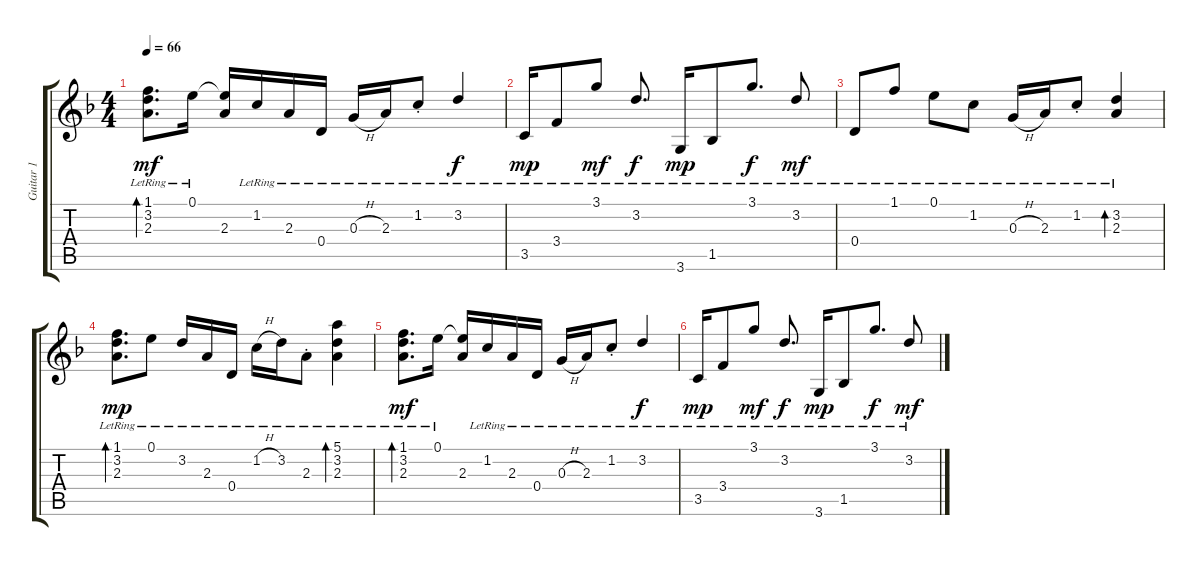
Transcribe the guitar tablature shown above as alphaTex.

\track ("Guitar 1" "Guitar 1") {instrument electricguitarclean}
\staff {score tabs}
\tuning (E4 B3 G3 D3 A2 E2) {hide}
\ts (4 4)
\tempo 66
\clef g2
\ks dminor
(1.1 3.2 2.3{lr}).8{d bd 240 dy mf} 0.1{lr}.16 (0.1{t} 2.3).16 1.2{lr}.16 2.3{lr}.16 0.4{lr}.16 0.3{h lr}.16 2.3{lr}.16 1.2{st lr}.8 3.2{lr}.4{dy f beam Up} |
3.5{lr}.16{dy mp beam Up} 3.4{lr}.8{beam Up} 3.1{lr}.8{dy mf beam Up} 3.2{lr}.8{d dy f beam Up} 3.6{lr}.16{dy mp} 1.5{lr}.8 3.1{lr}.8{d dy f} 3.2{lr}.8{dy mf beam Up} |
0.4{lr}.8 1.1{lr}.8 0.1{lr}.8 1.2{lr}.8 0.3{h lr}.16 2.3{lr}.16 1.2{st lr}.8 (3.2 2.3{lr}).4{bd 120 beam Up} |
(1.1 3.2 2.3{lr}).8{d bd 240 dy mp} 0.1{lr}.8 3.2{lr}.16 2.3{lr}.16 0.4{lr}.16 1.2{h lr}.16 3.2{lr}.16 2.3{st lr}.8 (5.1 3.2 2.3{lr}).4{bd 240} |
(1.1 3.2 2.3{lr}).8{d bd 240 dy mf} 0.1{lr}.16 (0.1{t} 2.3).16 1.2{lr}.16 2.3{lr}.16 0.4{lr}.16 0.3{h lr}.16 2.3{lr}.16 1.2{st lr}.8 3.2{lr}.4{dy f beam Up} |
3.5{lr}.16{dy mp beam Up} 3.4{lr}.8{beam Up} 3.1{lr}.8{dy mf beam Up} 3.2{lr}.8{d dy f beam Up} 3.6{lr}.16{dy mp} 1.5{lr}.8 3.1{lr}.8{d dy f} 3.2{lr}.8{dy mf beam Up}
